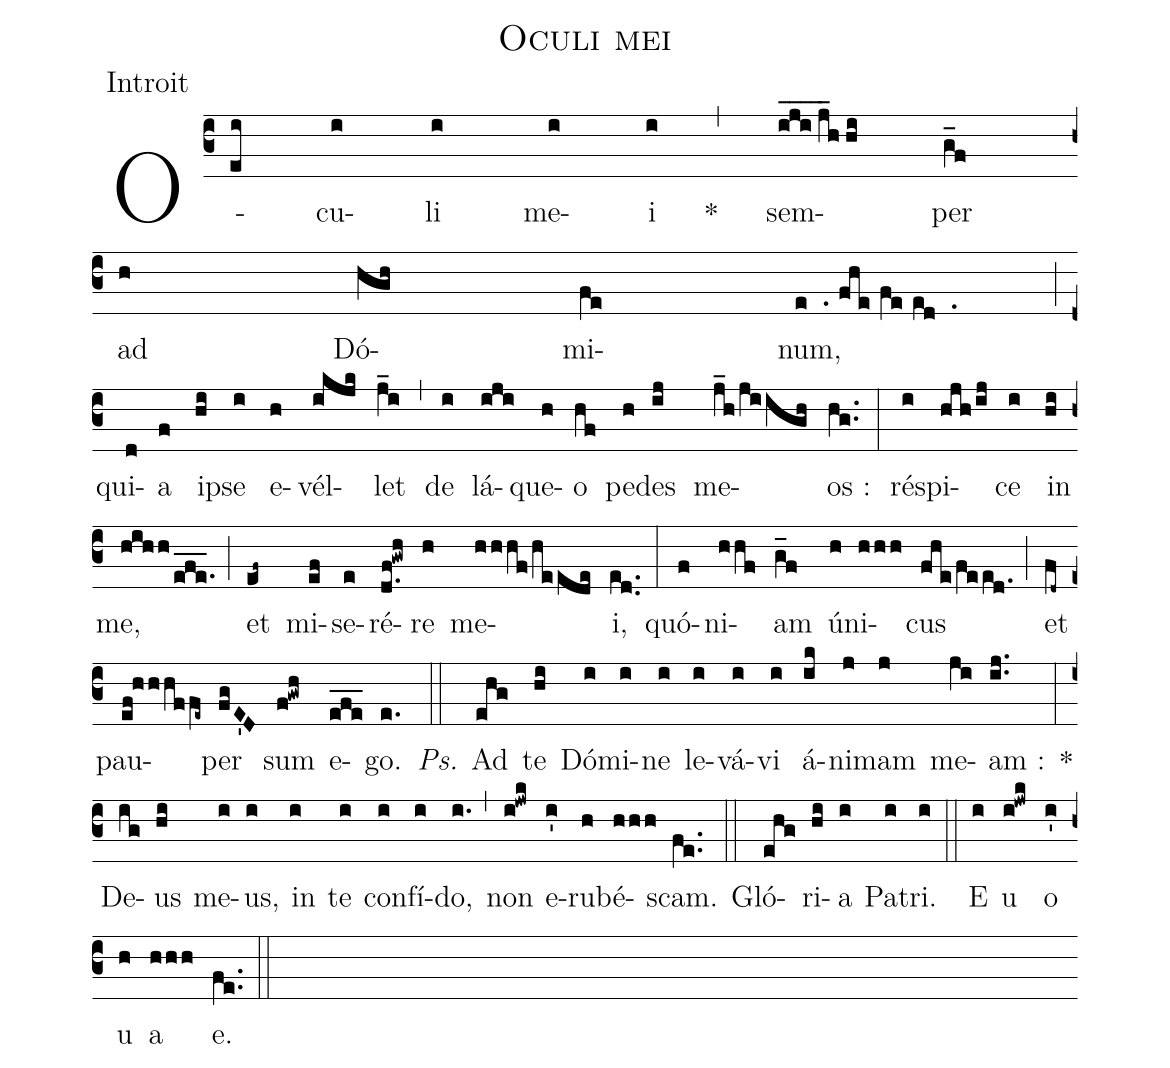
name:Oculi mei;
office-part:Introit;
%%
(c3) O(ei)cu(i)li(i) me(i)i(i) *(,)
sem(iji___!/j_hhi)per(g_f) (z) ad(h) Dó(hgh)mi(fe)num,(e.!/fhe!/feed.) (;)
(z) qui(d)a(f) i(hi)pse(i) e(h)vél(ikjk)let(j_i) (,)
de(i) lá(iji)que(h)o(hf) pe(h)des(ij) me(j_h!/jiigh)os :(hg..) (:)
ré(i)spi(hjh!/ij)ce(i) in(hi) me,(hihh!/efe.___) (;)
et(ef~) mi(ef)se(e)ré(d.f!gwh)re(h) me(hhhf!/heede)i,(ed..) (:)
quó(f)ni(hhf)am(g_f) ú(h)ni(hhh)cus(fhe!/feed.) (;)
et(fd~) pau(ef!hhhffe~)per(fgE'D) sum(f!gwh) e(efe___)go.(e.) (::)

<i>Ps.</i> Ad(ehg) te(hi) Dó(i)mi(i)ne(i) le(i)vá(i)vi(i) á(ik)ni(j)mam(j) me(ji)am :(ij..) *(:)
De(ig)us(hi) me(i)us,(i) in(i) te(i) con(i)fí(i)do,(i.) (,)
non(i!jwk) e(i')ru(h)bé(hhh)scam.(fe..) (::)

Gló(ehg)ri(hi)a(i) Pa(i)tri.(i) (::)
E(i) u(i!jwk) o(i') u(h) a(hhh) e.(fe..) (::)
